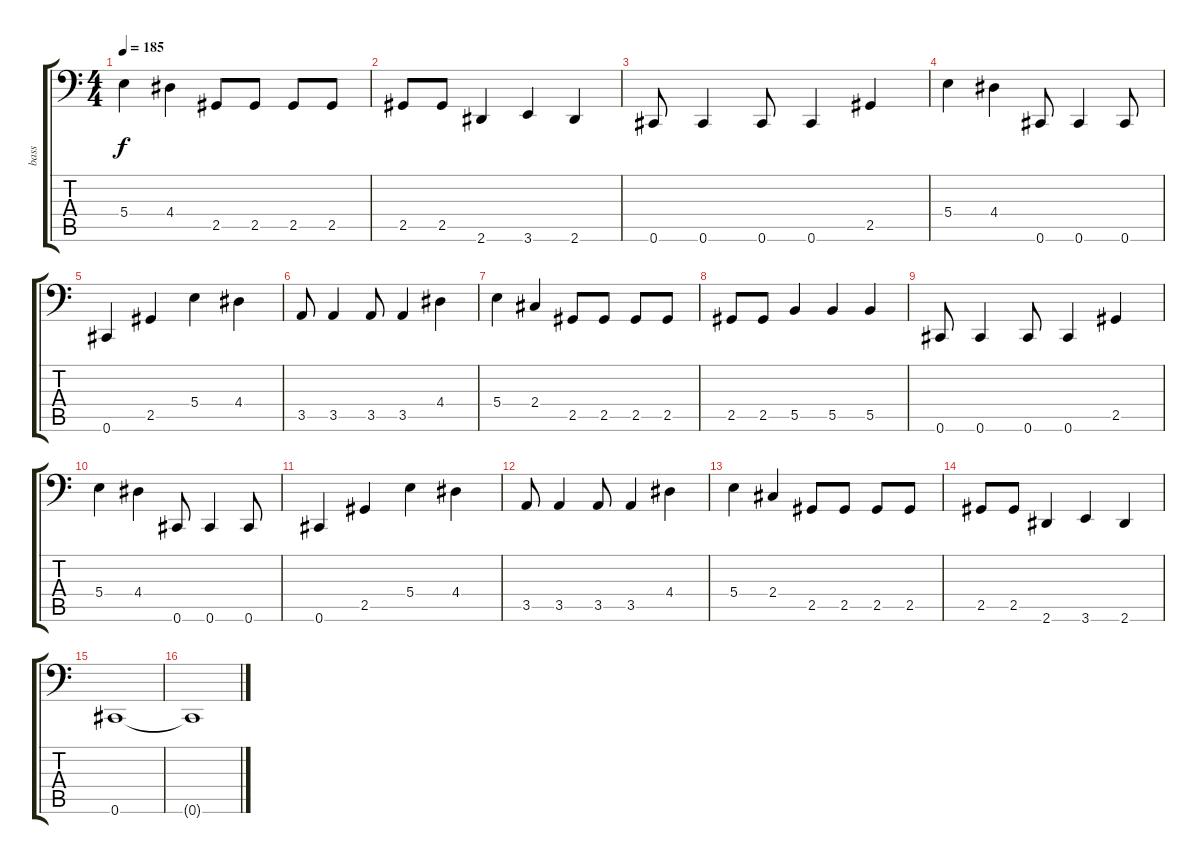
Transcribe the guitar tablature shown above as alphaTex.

\track ("bass" "bass") {instrument electricbasspick}
\staff {score tabs}
\tuning (Db3 Ab2 E2 B1 Gb1 Db1) {hide}
\ts (4 4)
\tempo 185
\clef f4
\ks c
5.4.4{dy f} 4.4.4 2.5.8 2.5.8 2.5.8 2.5.8 |
2.5.8 2.5.8 2.6.4 3.6.4 2.6.4 |
0.6.8 0.6.4 0.6.8 0.6.4 2.5.4 |
5.4.4 4.4.4 0.6.8 0.6.4 0.6.8 |
0.6.4 2.5.4 5.4.4 4.4.4 |
3.5.8 3.5.4 3.5.8 3.5.4 4.4.4 |
5.4.4 2.4.4 2.5.8 2.5.8 2.5.8 2.5.8 |
2.5.8 2.5.8 5.5.4 5.5.4 5.5.4 |
0.6.8 0.6.4 0.6.8 0.6.4 2.5.4 |
5.4.4 4.4.4 0.6.8 0.6.4 0.6.8 |
0.6.4 2.5.4 5.4.4 4.4.4 |
3.5.8 3.5.4 3.5.8 3.5.4 4.4.4 |
5.4.4 2.4.4 2.5.8 2.5.8 2.5.8 2.5.8 |
2.5.8 2.5.8 2.6.4 3.6.4 2.6.4 |
0.6.1 |
0.6{t}.1
